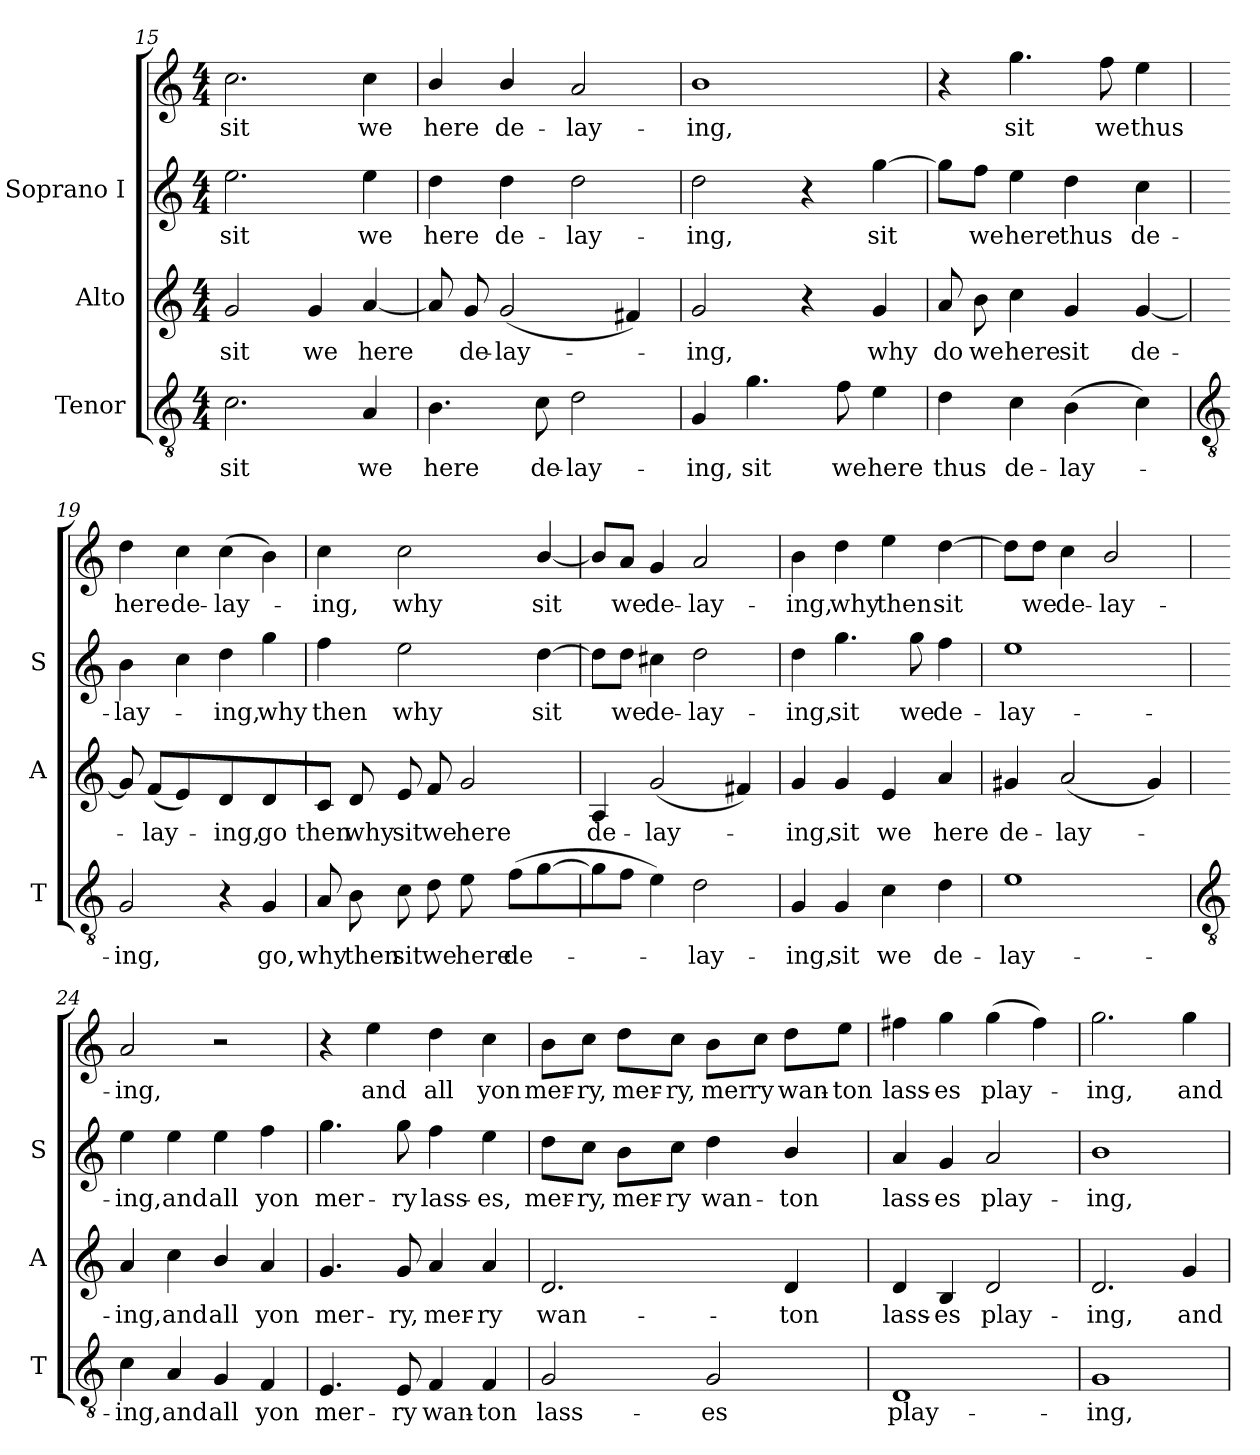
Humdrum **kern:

**kern	**text	**kern	**text	**kern	**text	**kern	**text
*part3	*part3	*part2	*part2	*part1	*part1	*part1	*part1
*staff4	*staff4	*staff3	*staff3	*staff2	*staff2	*staff1	*staff1
*I"Tenor	*	*I"Alto	*	*I"Soprano I	*	*	*
*I'T	*	*I'A	*	*I'S	*	*	*
*clefGv2	*	*clefG2	*	*clefG2	*	*clefG2	*
*k[]	*	*k[]	*	*k[]	*	*k[]	*
*C:	*	*C:	*	*C:	*	*C:	*
*M4/4	*	*M4/4	*	*M4/4	*	*M4/4	*
=15	=15	=15	=15	=15	=15	=15	=15
!	!LO:LY:b	!	!LO:LY:b	!	!LO:LY:b	!	!LO:LY:b
2.c	sit	2g	sit	2.ee	sit	2.cc	sit
!	!	!	!LO:LY:b	!	!	!	!
.	.	4g	we	.	.	.	.
!	!LO:LY:b	!	!LO:LY:b	!	!LO:LY:b	!	!LO:LY:b
4A	we	[4a	here	4ee	we	4cc	we
=16	=16	=16	=16	=16	=16	=16	=16
!	!LO:LY:b	!	!	!	!LO:LY:b	!	!LO:LY:b
4.B	here	8a]	.	4dd	-here	4b/	here
!	!	!	!LO:LY:b	!	!	!	!
.	.	8g	de-	.	.	.	.
!	!	!	!LO:LY:b	!	!LO:LY:b	!	!LO:LY:b
.	.	(<2g	-lay-	4dd	de-	4b/	de-
!	!LO:LY:b	!	!	!	!	!	!
8c	de-	.	.	.	.	.	.
!	!LO:LY:b	!	!	!	!LO:LY:b	!	!LO:LY:b
2d	-lay-	.	.	2dd	-lay-	2a	-lay-
.	.	4f#X)	.	.	.	.	.
=17	=17	=17	=17	=17	=17	=17	=17
!	!LO:LY:b	!	!LO:LY:b	!	!LO:LY:b	!	!LO:LY:b
4G	-ing,	2g	ing,	2dd	ing,	1b	-ing,
!	!LO:LY:b	!	!	!	!	!	!
4.g	sit	.	.	.	.	.	.
.	.	4r	.	4r	.	.	.
!	!LO:LY:b	!	!	!	!	!	!
8f	we	.	.	.	.	.	.
!	!LO:LY:b	!	!LO:LY:b	!	!LO:LY:b	!	!
4e	here	4g	why	[4gg	sit	.	.
=18	=18	=18	=18	=18	=18	=18	=18
!	!LO:LY:b	!	!LO:LY:b	!	!	!	!
4d	thus	8a	do	8gg\L]	.	4r	.
!	!	!	!LO:LY:b	!	!LO:LY:b	!	!
.	.	8b	we	8ff\J	we	.	.
!	!LO:LY:b	!	!LO:LY:b	!	!LO:LY:b	!	!LO:LY:b
4c	de-	4cc	here	4ee	here	4.gg	sit
!	!LO:LY:b	!	!LO:LY:b	!	!LO:LY:b	!	!
(>4B	-lay-	4g	sit	4dd	thus	.	.
!	!	!	!	!	!	!	!LO:LY:b
.	.	.	.	.	.	8ff	we
!	!	!	!LO:LY:b	!	!LO:LY:b	!	!LO:LY:b
4c)	.	[4g	de-	4cc	de-	4ee	thus
!!LO:LB:g=z
=19	=19	=19	=19	=19	=19	=19	=19
*clefGv2	*	*	*	*	*	*	*
!	!LO:LY:b	!	!	!	!LO:LY:b	!	!LO:LY:b
2G	ing,	8g]	.	4b	lay-	4dd	-here
!	!	!	!LO:LY:b	!	!	!	!
.	.	(<8fL	lay-	.	.	.	.
!	!	!	!	!	!	!	!LO:LY:b
.	.	4e)	.	4cc	.	4cc	de-
!	!	!	!LO:LY:b	!	!LO:LY:b	!	!LO:LY:b
4r	.	4d	ing,	4dd	ing,	(>4cc	-lay-
!	!LO:LY:b	!	!LO:LY:b	!	!LO:LY:b	!	!
4G	go,	4d	go	4gg	why	4b)	.
=20	=20	=20	=20	=20	=20	=20	=20
!	!LO:LY:b	!	!LO:LY:b	!	!LO:LY:b	!	!LO:LY:b
8A	why	8cJ	then	4ff	then	4cc	ing,
!	!LO:LY:b	!	!LO:LY:b	!	!	!	!
8B	then	8d	why	.	.	.	.
!	!LO:LY:b	!	!LO:LY:b	!	!LO:LY:b	!	!LO:LY:b
8c	sit	8e	sit	2ee	why	2cc	why
!	!LO:LY:b	!	!LO:LY:b	!	!	!	!
8d	we	8f	we	.	.	.	.
!	!LO:LY:b	!	!LO:LY:b	!	!	!	!
8e	here	2g	here	.	.	.	.
!	!LO:LY:b	!	!	!	!	!	!
(>8fL	de-	.	.	.	.	.	.
!	!	!	!	!	!LO:LY:b	!	!LO:LY:b
[4g	.	.	.	[4dd	sit	[4b/	sit
=21	=21	=21	=21	=21	=21	=21	=21
!	!	!	!LO:LY:b	!	!	!	!
8g]	.	4A	de-	8dd\L]	.	8b/L]	.
!	!	!	!	!	!LO:LY:b	!	!LO:LY:b
8fJ	.	.	.	8dd\J	-we	8a/J	we
!	!	!	!LO:LY:b	!	!LO:LY:b	!	!LO:LY:b
4e)	.	(<2g	-lay-	4cc#X	de-	4g	de-
!	!LO:LY:b	!	!	!	!LO:LY:b	!	!LO:LY:b
2d	lay-	.	.	2dd	-lay-	2a	-lay-
.	.	4f#X)	.	.	.	.	.
=22	=22	=22	=22	=22	=22	=22	=22
!	!LO:LY:b	!	!LO:LY:b	!	!LO:LY:b	!	!LO:LY:b
4G	-ing,	4g	ing,	4dd	ing,	4b	-ing,
!	!LO:LY:b	!	!LO:LY:b	!	!LO:LY:b	!	!LO:LY:b
4G	sit	4g	sit	4.gg	sit	4dd	why
!	!LO:LY:b	!	!LO:LY:b	!	!	!	!LO:LY:b
4c	we	4e	we	.	.	4ee	then
!	!	!	!	!	!LO:LY:b	!	!
.	.	.	.	8gg	we	.	.
!	!LO:LY:b	!	!LO:LY:b	!	!LO:LY:b	!	!LO:LY:b
4d	de-	4a	here	4ff	de-	[4dd\	sit
=23	=23	=23	=23	=23	=23	=23	=23
!	!LO:LY:b	!	!LO:LY:b	!	!LO:LY:b	!	!
1e	-lay-	4g#X	de-	1ee	-lay-	8dd\L]	.
!	!	!	!	!	!	!	!LO:LY:b
.	.	.	.	.	.	8dd\J	-we
!	!	!	!LO:LY:b	!	!	!	!LO:LY:b
.	.	(<2a	-lay-	.	.	4cc	de-
!	!	!	!	!	!	!	!LO:LY:b
.	.	.	.	.	.	2b/	-lay-
.	.	4g#)	.	.	.	.	.
!!LO:LB:g=z
=24	=24	=24	=24	=24	=24	=24	=24
*clefGv2	*	*	*	*	*	*	*
!	!LO:LY:b	!	!LO:LY:b	!	!LO:LY:b	!	!LO:LY:b
4c	-ing,	4a	ing,	4ee	ing,	2a	-ing,
!	!LO:LY:b	!	!LO:LY:b	!	!LO:LY:b	!	!
4A	and	4cc	and	4ee	and	.	.
!	!LO:LY:b	!	!LO:LY:b	!	!LO:LY:b	!	!
4G	all	4b/	all	4ee	all	2r	.
!	!LO:LY:b	!	!LO:LY:b	!	!LO:LY:b	!	!
4F	yon	4a	yon	4ff	yon	.	.
=25	=25	=25	=25	=25	=25	=25	=25
!	!LO:LY:b	!	!LO:LY:b	!	!LO:LY:b	!	!
4.E	mer-	4.g	mer-	4.gg	mer-	4r	.
!	!	!	!	!	!	!	!LO:LY:b
.	.	.	.	.	.	4ee	and
!	!LO:LY:b	!	!LO:LY:b	!	!LO:LY:b	!	!
8E	-ry	8g	-ry,	8gg	-ry	.	.
!	!LO:LY:b	!	!LO:LY:b	!	!LO:LY:b	!	!LO:LY:b
4F	wan-	4a	mer-	4ff	lass-	4dd	all
!	!LO:LY:b	!	!LO:LY:b	!	!LO:LY:b	!	!LO:LY:b
4F	-ton	4a	-ry	4ee	-es,	4cc	yon
=26	=26	=26	=26	=26	=26	=26	=26
!	!LO:LY:b	!	!LO:LY:b	!	!LO:LY:b	!	!LO:LY:b
2G	lass-	2.d	wan-	8dd\L	mer-	8b\L	mer-
!	!	!	!	!	!LO:LY:b	!	!LO:LY:b
.	.	.	.	8cc\J	-ry,	8cc\J	-ry,
!	!	!	!	!	!LO:LY:b	!	!LO:LY:b
.	.	.	.	8b\L	mer-	8dd\L	mer-
!	!	!	!	!	!LO:LY:b	!	!LO:LY:b
.	.	.	.	8cc\J	-ry	8cc\J	-ry,
!	!LO:LY:b	!	!	!	!LO:LY:b	!	!LO:LY:b
2G	-es	.	.	4dd	wan-	8b\L	mer
!	!	!	!	!	!	!	!LO:LY:b
.	.	.	.	.	.	8cc\J	ry
!	!	!	!LO:LY:b	!	!LO:LY:b	!	!LO:LY:b
.	.	4d	-ton	4b/	-ton	8dd\L	wan-
!	!	!	!	!	!	!	!LO:LY:b
.	.	.	.	.	.	8ee\J	-ton
=27	=27	=27	=27	=27	=27	=27	=27
!	!LO:LY:b	!	!LO:LY:b	!	!LO:LY:b	!	!LO:LY:b
1D	play-	4d	lass-	4a	lass-	4ff#X	lass-
!	!	!	!LO:LY:b	!	!LO:LY:b	!	!LO:LY:b
.	.	4B	-es	4g	-es	4gg	-es
!	!	!	!LO:LY:b	!	!LO:LY:b	!	!LO:LY:b
.	.	2d	play-	2a	play-	(>4gg	play-
.	.	.	.	.	.	4ff#)	.
=28	=28	=28	=28	=28	=28	=28	=28
!	!LO:LY:b	!	!LO:LY:b	!	!LO:LY:b	!	!LO:LY:b
1G	-ing,	2.d	-ing,	1b	ing,	2.gg	-ing,
!	!	!	!LO:LY:b	!	!	!	!LO:LY:b
.	.	4g	and	.	.	4gg	and
=	=	=	=	=	=	=	=
*-	*-	*-	*-	*-	*-	*-	*-
